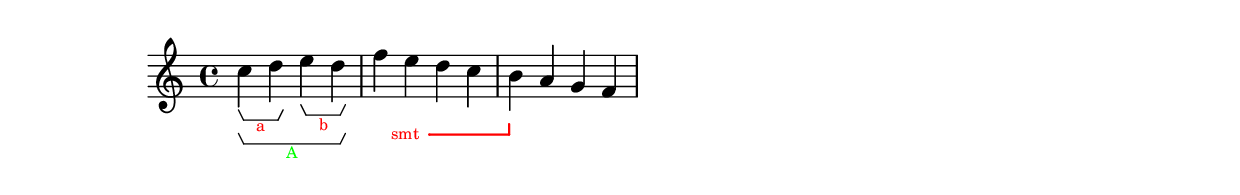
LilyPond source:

\version "2.14.1"
\paper { tagline = ##f }
#(define (label text color)
  (lambda (grob)
    (ly:stencil-aligned-to
      (ly:stencil-combine-at-edge
        (ly:stencil-aligned-to (ly:horizontal-bracket::print grob) X CENTER)
        Y (ly:grob-property grob 'direction)
        (ly:stencil-aligned-to (grob-interpret-markup grob (markup 
                                                            #:with-color color
                                                            (#:teeny text))) X CENTER)
      0.2)
     X LEFT)))

\layout {
  \context {
    \Voice
    \consists "Horizontal_bracket_engraver"
  }
}

\relative c'' {
  
  c4-\tweak #'stencil #(label "A" (rgb-color 0 1 0))\startGroup
    -\tweak #'stencil #(label "a" red)\startGroup
  d4\stopGroup
  %% following tweak seems to have no effect
  e4-\tweak #'stencil #(label "b" red)\startGroup
  d4\stopGroup\stopGroup
  f
  \override Staff.PianoPedalBracket.color = #red
  \override Staff.PianoPedalBracket.thickness = #2
  \set Staff.pedalSustainStyle = #'mixed
  \override Staff.SustainPedal #'stencil = 
  #(lambda (grob) (grob-interpret-markup grob (markup 
     #:with-color red
     #:lower 0.4
     (#:teeny "smt")))) 
  e
  
   \sustainOn
  d
  c
  b
  \sustainOff
  a
  g
  f
  
}


